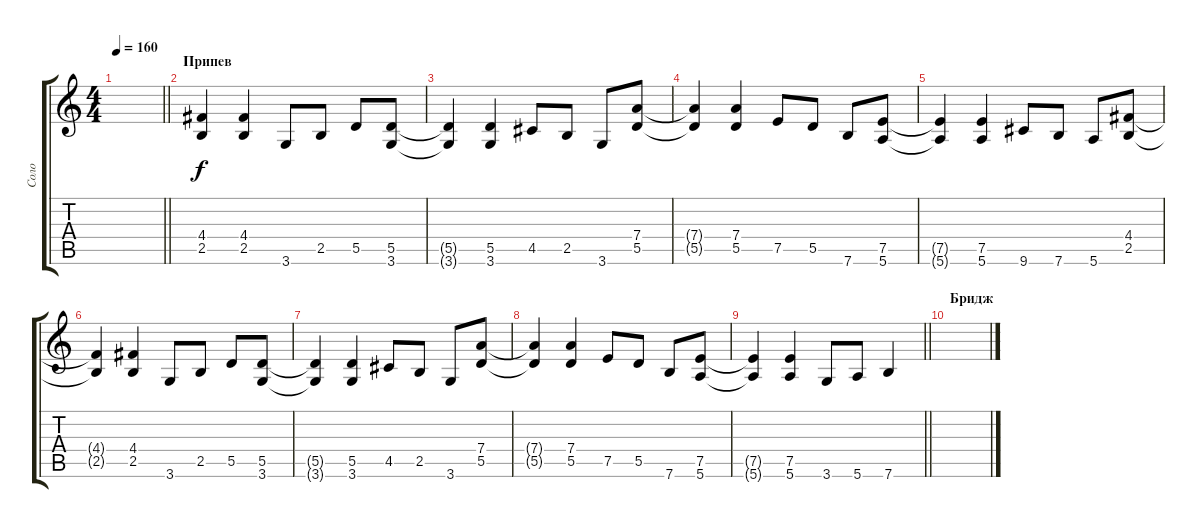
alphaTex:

\track ("Соло" "Соло") {instrument distortionguitar}
\staff {score tabs}
\tuning (E4 B3 G3 D3 A2 E2) {hide}
\ts (4 4)
\tempo 160
\clef g2
\barLineRight lightlight
\ks c
|
\section ("" "Припев")
(4.4 2.5).4 (4.4 2.5).4 3.6.8 2.5.8 5.5.8 (5.5 3.6).8 |
(5.5{t} 3.6{t}).4 (5.5 3.6).4 4.5.8 2.5.8 3.6.8 (7.4 5.5).8 |
(7.4{t} 5.5{t}).4 (7.4 5.5).4 7.5.8 5.5.8 7.6.8 (7.5 5.6).8 |
(7.5{t} 5.6{t}).4 (7.5 5.6).4 9.6.8 7.6.8 5.6.8 (4.4 2.5).8 |
(4.4{t} 2.5{t}).4 (4.4 2.5).4 3.6.8 2.5.8 5.5.8 (5.5 3.6).8 |
(5.5{t} 3.6{t}).4 (5.5 3.6).4 4.5.8 2.5.8 3.6.8 (7.4 5.5).8 |
(7.4{t} 5.5{t}).4 (7.4 5.5).4 7.5.8 5.5.8 7.6.8 (7.5 5.6).8 |
\barLineRight lightlight
(7.5{t} 5.6{t}).4 (7.5 5.6).4 3.6.8 5.6.8 7.6.4 |
\section ("" "Бридж")
